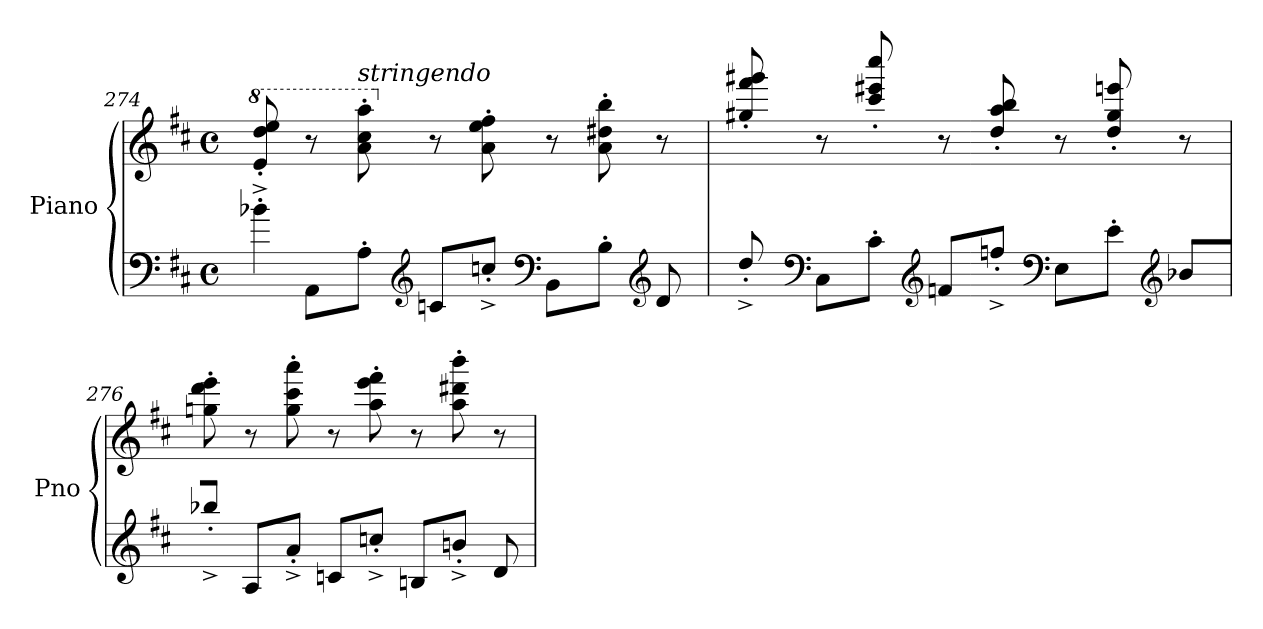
**kern	**kern
*part1	*part1
*staff2	*staff1
*I"Piano	*
*I'Pno	*
*clefF4	*clefG2
*k[f#c#]	*k[f#c#]
*M4/4	*M4/4
*met(c)	*met(c)
*	*8va
=274	=274
8b-X'^\J	8ee/' 8ddd/' 8eee/'
8AA\L	8r
!	!LO:TX:a:i:t=stringendo
8A'\J	8aa\' 8ccc#\' 8aaa\'
*clefG2	*
*	*X8va
8cn/L	8r
8ccn'^/J	8a\' 8ee\' 8ff#\'
*clefF4	*
8BB\L	8r
8B'\J	8a\' 8dd#X\' 8bb\'
*clefG2	*
8d/	8r
!!LO:LB:g=z
=275	=275
8dd'^/	8gg#X/' 8fff#/' 8ggg#X/'
*clefF4	*
8C#\L	8r
8c#'\J	8ccc#/' 8eee#X/' 8cccc#/'
*clefG2	*
8fn/L	8r
8ffn'^/J	8dd/' 8aa/' 8bb/'
*clefF4	*
8E\L	8r
8e'\J	8dd/' 8gg#/' 8eeen/'
*clefG2	*
8b-X/L	8r
=276	=276
8bb-X'^/J	8ggn\' 8ddd\' 8eee\'
8A/L	8r
8a'^/J	8gg\' 8ccc#\' 8aaa\'
8cn/L	8r
8ccn'^/J	8aa\' 8eee\' 8fff#\'
8Bn/L	8r
8bn'^/J	8aa\' 8ddd#X\' 8bbb\'
8d/L	8r
=	=
*-	*-
